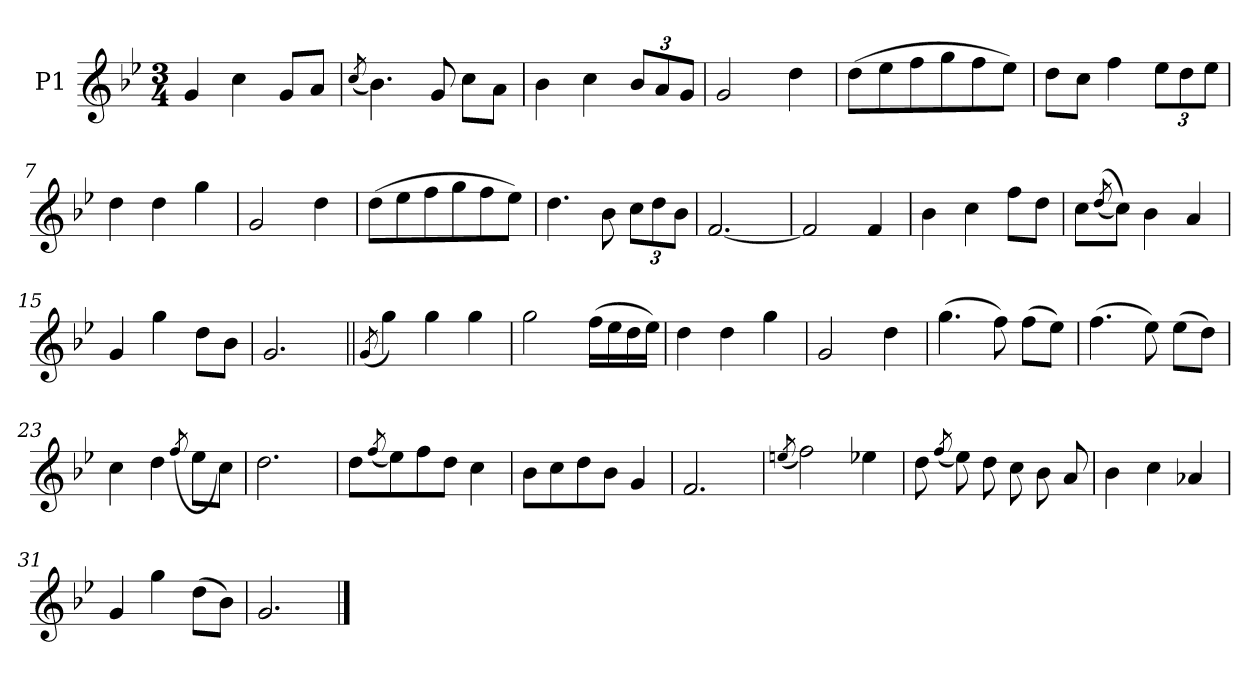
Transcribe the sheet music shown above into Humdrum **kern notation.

**kern
*part1
*staff1
*I"P1
*clefG2
*k[b-e-]
*g:
*M3/4
=1
4g
4cc
8gL
8aJ
=2
(8qcc/
4.b-)
8g
8ccL
8aJ
=3
4b-
4cc
12b-L
12a
12gJ
=4
2g
4dd
=5
(8ddL
8ee-
8ff
8gg
8ff
8ee-J)
=6
8ddL
8ccJ
4ff
12ee-L
12dd
12ee-J
=7
4dd
4dd
4gg
=8
2g
4dd
=9
(8ddL
8ee-
8ff
8gg
8ff
8ee-J)
=10
4.dd
8b-
12ccL
12dd
12b-J
=11
[2.f
=12
2f]
4f
=13
4b-
4cc
8ffL
8ddJ
=14
8ccL
(<(>8qdd/
8ccJ))
4b-
4a
=15
4g
4gg
8ddL
8b-J
=16
2.g
=17||
(8qg/
4gg)
4gg
4gg
=18
2gg
(16ffLL
16ee-
16dd
16ee-JJ)
=19
4dd
4dd
4gg
=20
2g
4dd
=21
(4.gg
8ff)
(8ffL
8ee-J)
=22
(4.ff
8ee-)
(8ee-L
8ddJ)
=23
4cc
4dd
(8qff/
8ee-L
8ccJ)
=24
2.dd
=25
8ddL
(8qff/
8ee-)
8ff
8ddJ
4cc
=26
8b-L
8cc
8dd
8b-J
4g
=27
2.f
=28
(8qeen/
2ff)
4ee-X
=29
8dd
(8qff/
8ee-)
8dd
8cc
8b-
8a
=30
4b-
4cc
4a-X
=31
4g
4gg
(8ddL
8b-J)
=32
2.g
==
*-
